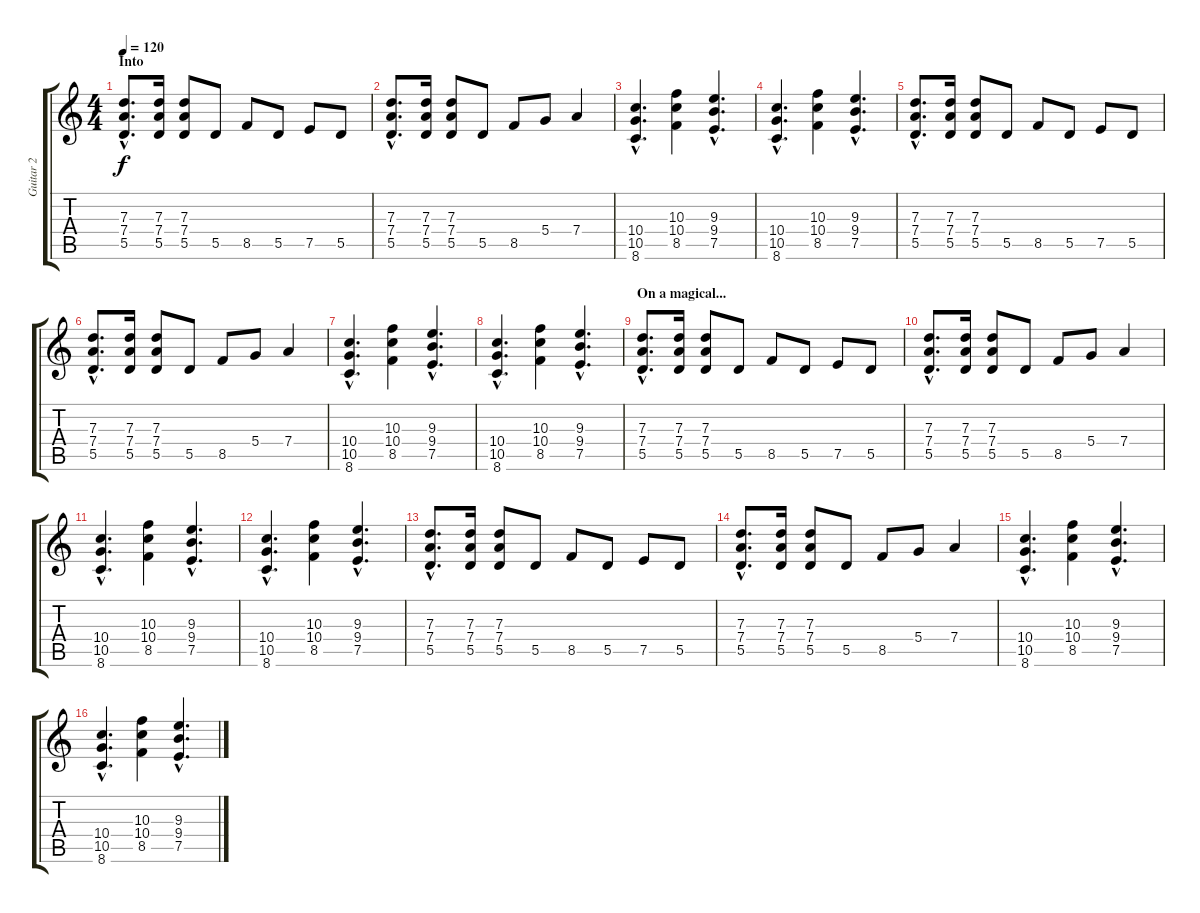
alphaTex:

\track ("Guitar 2" "Guitar 2") {instrument distortionguitar}
\staff {score tabs}
\tuning (E4 B3 G3 D3 A2 E2) {hide}
\ts (4 4)
\section ("" "Into")
\tempo 120
\clef g2
\ks c
(7.3{hac} 7.4{hac} 5.5{hac}).8{d dy f instrument distortionguitar} (7.3 7.4 5.5).16 (7.3 7.4 5.5).8 5.5.8 8.5.8 5.5.8 7.5.8 5.5.8 |
(7.3{hac} 7.4{hac} 5.5{hac}).8{d} (7.3 7.4 5.5).16 (7.3 7.4 5.5).8 5.5.8 8.5.8 5.4.8 7.4.4 |
(10.4{hac} 10.5{hac} 8.6{hac}).4{d} (10.3 10.4 8.5).4 (9.3{hac} 9.4{hac} 7.5{hac}).4{d} |
(10.4{hac} 10.5{hac} 8.6{hac}).4{d} (10.3 10.4 8.5).4 (9.3{hac} 9.4{hac} 7.5{hac}).4{d} |
(7.3{hac} 7.4{hac} 5.5{hac}).8{d} (7.3 7.4 5.5).16 (7.3 7.4 5.5).8 5.5.8 8.5.8 5.5.8 7.5.8 5.5.8 |
(7.3{hac} 7.4{hac} 5.5{hac}).8{d} (7.3 7.4 5.5).16 (7.3 7.4 5.5).8 5.5.8 8.5.8 5.4.8 7.4.4 |
(10.4{hac} 10.5{hac} 8.6{hac}).4{d} (10.3 10.4 8.5).4 (9.3{hac} 9.4{hac} 7.5{hac}).4{d} |
(10.4{hac} 10.5{hac} 8.6{hac}).4{d} (10.3 10.4 8.5).4 (9.3{hac} 9.4{hac} 7.5{hac}).4{d} |
\section ("" "On a magical...")
(7.3{hac} 7.4{hac} 5.5{hac}).8{d} (7.3 7.4 5.5).16 (7.3 7.4 5.5).8 5.5.8 8.5.8 5.5.8 7.5.8 5.5.8 |
(7.3{hac} 7.4{hac} 5.5{hac}).8{d} (7.3 7.4 5.5).16 (7.3 7.4 5.5).8 5.5.8 8.5.8 5.4.8 7.4.4 |
(10.4{hac} 10.5{hac} 8.6{hac}).4{d} (10.3 10.4 8.5).4 (9.3{hac} 9.4{hac} 7.5{hac}).4{d} |
(10.4{hac} 10.5{hac} 8.6{hac}).4{d} (10.3 10.4 8.5).4 (9.3{hac} 9.4{hac} 7.5{hac}).4{d} |
(7.3{hac} 7.4{hac} 5.5{hac}).8{d} (7.3 7.4 5.5).16 (7.3 7.4 5.5).8 5.5.8 8.5.8 5.5.8 7.5.8 5.5.8 |
(7.3{hac} 7.4{hac} 5.5{hac}).8{d} (7.3 7.4 5.5).16 (7.3 7.4 5.5).8 5.5.8 8.5.8 5.4.8 7.4.4 |
(10.4{hac} 10.5{hac} 8.6{hac}).4{d} (10.3 10.4 8.5).4 (9.3{hac} 9.4{hac} 7.5{hac}).4{d} |
(10.4{hac} 10.5{hac} 8.6{hac}).4{d} (10.3 10.4 8.5).4 (9.3{hac} 9.4{hac} 7.5{hac}).4{d}
